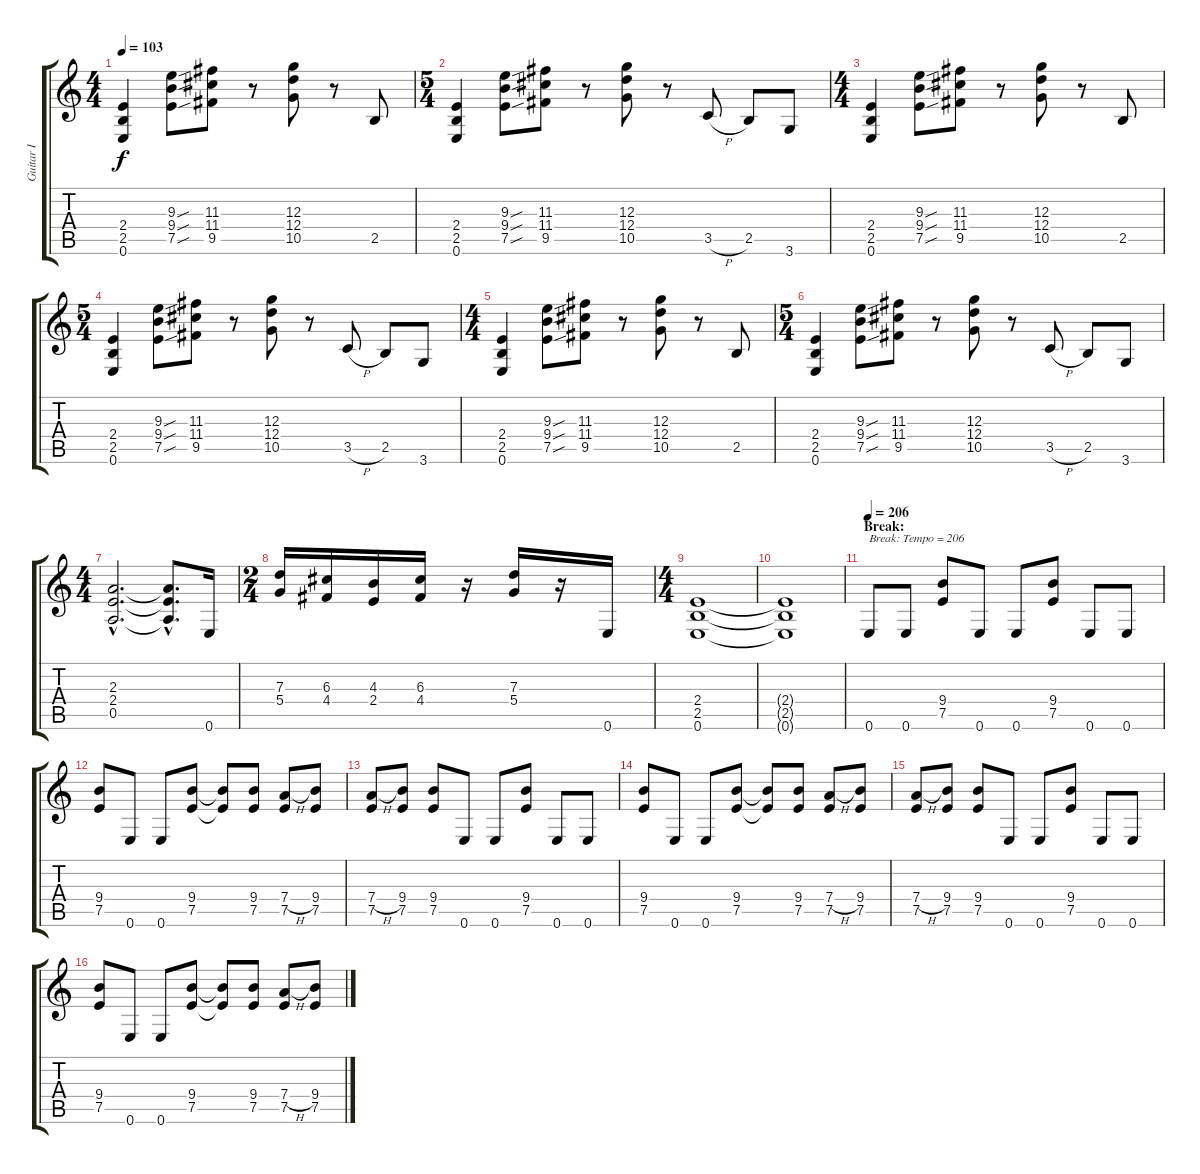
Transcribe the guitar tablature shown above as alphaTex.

\track ("Guitar I" "Guitar I") {instrument distortionguitar}
\staff {score tabs}
\tuning (E4 B3 G3 D3 A2 E2) {hide}
\ts (4 4)
\tempo 103
\clef g2
\ks c
(2.4 2.5 0.6).4{dy f} (9.3{sou} 9.4{sou} 7.5{sou}).8 (11.3 11.4 9.5).8 r.8 (12.3 12.4 10.5).8 r.8 2.5.8 |
\ts (5 4)
(2.4 2.5 0.6).4 (9.3{sou} 9.4{sou} 7.5{sou}).8 (11.3 11.4 9.5).8 r.8 (12.3 12.4 10.5).8 r.8 3.5{h}.8 2.5.8 3.6.8 |
\ts (4 4)
(2.4 2.5 0.6).4 (9.3{sou} 9.4{sou} 7.5{sou}).8 (11.3 11.4 9.5).8 r.8 (12.3 12.4 10.5).8 r.8 2.5.8 |
\ts (5 4)
(2.4 2.5 0.6).4 (9.3{sou} 9.4{sou} 7.5{sou}).8 (11.3 11.4 9.5).8 r.8 (12.3 12.4 10.5).8 r.8 3.5{h}.8 2.5.8 3.6.8 |
\ts (4 4)
(2.4 2.5 0.6).4 (9.3{sou} 9.4{sou} 7.5{sou}).8 (11.3 11.4 9.5).8 r.8 (12.3 12.4 10.5).8 r.8 2.5.8 |
\ts (5 4)
(2.4 2.5 0.6).4 (9.3{sou} 9.4{sou} 7.5{sou}).8 (11.3 11.4 9.5).8 r.8 (12.3 12.4 10.5).8 r.8 3.5{h}.8 2.5.8 3.6.8 |
\ts (4 4)
(2.3{hac} 2.4{hac} 0.5{hac}).2{d} (2.3{hac t} 2.4{hac t} 0.5{hac t}).8{d} 0.6.16 |
\ts (2 4)
(7.3 5.4).16 (6.3 4.4).16 (4.3 2.4).16 (6.3 4.4).16 r.16 (7.3 5.4).16 r.16 0.6.16 |
\ts (4 4)
(2.4 2.5 0.6).1 |
(2.4{t} 2.5{t} 0.6{t}).1 |
\section ("" "Break:")
\tempo 206
0.6.8{txt "Break: Tempo = 206"} 0.6.8 (9.4 7.5).8 0.6.8 0.6.8 (9.4 7.5).8 0.6.8 0.6.8 |
(9.4 7.5).8 0.6.8 0.6.8 (9.4 7.5).8 (9.4{t} 7.5{t}).8 (9.4 7.5).8 (7.4{h} 7.5).8 (9.4 7.5).8 |
(7.4{h} 7.5).8 (9.4 7.5).8 (9.4 7.5).8 0.6.8 0.6.8 (9.4 7.5).8 0.6.8 0.6.8 |
(9.4 7.5).8 0.6.8 0.6.8 (9.4 7.5).8 (9.4{t} 7.5{t}).8 (9.4 7.5).8 (7.4{h} 7.5).8 (9.4 7.5).8 |
(7.4{h} 7.5).8 (9.4 7.5).8 (9.4 7.5).8 0.6.8 0.6.8 (9.4 7.5).8 0.6.8 0.6.8 |
(9.4 7.5).8 0.6.8 0.6.8 (9.4 7.5).8 (9.4{t} 7.5{t}).8 (9.4 7.5).8 (7.4{h} 7.5).8 (9.4 7.5).8
